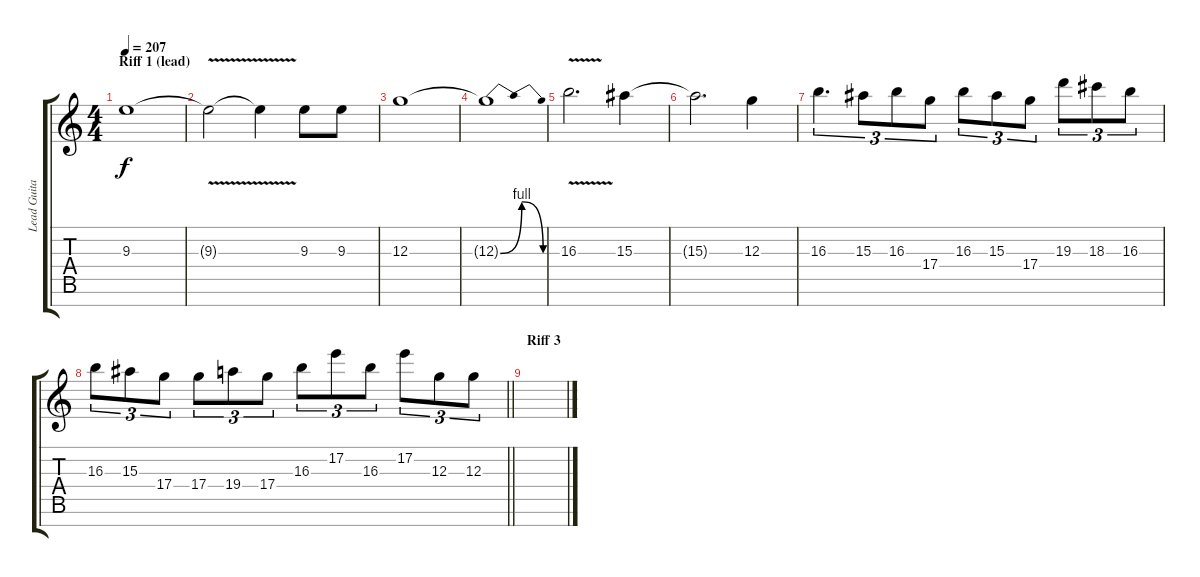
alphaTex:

\track ("Lead Guitar" "Lead Guita") {instrument distortionguitar}
\staff {score tabs}
\tuning (E4 B3 G3 D3 A2 E2 B1) {hide}
\ts (4 4)
\section ("" "Riff 1 (lead)")
\tempo 207
\clef g2
\ks c
9.3.1{dy f} |
9.3{v t}.2 9.3{t}.4 9.3.8 9.3.8 |
12.3.1 |
12.3{be (bendrelease 0 0 15 4 15 4 60 0) t}.1 |
16.3{v}.2{d} 15.3.4 |
15.3{t}.2{d} 12.3.4 |
16.3.4{d tu (3 2)} 15.3.8{tu (3 2)} 16.3.8{tu (3 2)} 17.4.8{tu (3 2)} 16.3.8{tu (3 2)} 15.3.8{tu (3 2)} 17.4.8{tu (3 2)} 19.3.8{tu (3 2)} 18.3.8{tu (3 2)} 16.3.8{tu (3 2)} |
\barLineRight lightlight
16.3.8{tu (3 2)} 15.3.8{tu (3 2)} 17.4.8{tu (3 2)} 17.4.8{tu (3 2)} 19.4.8{tu (3 2)} 17.4.8{tu (3 2)} 16.3.8{tu (3 2)} 17.2.8{tu (3 2)} 16.3.8{tu (3 2)} 17.2.8{tu (3 2)} 12.3.8{tu (3 2)} 12.3.8{tu (3 2)} |
\section ("" "Riff 3")
